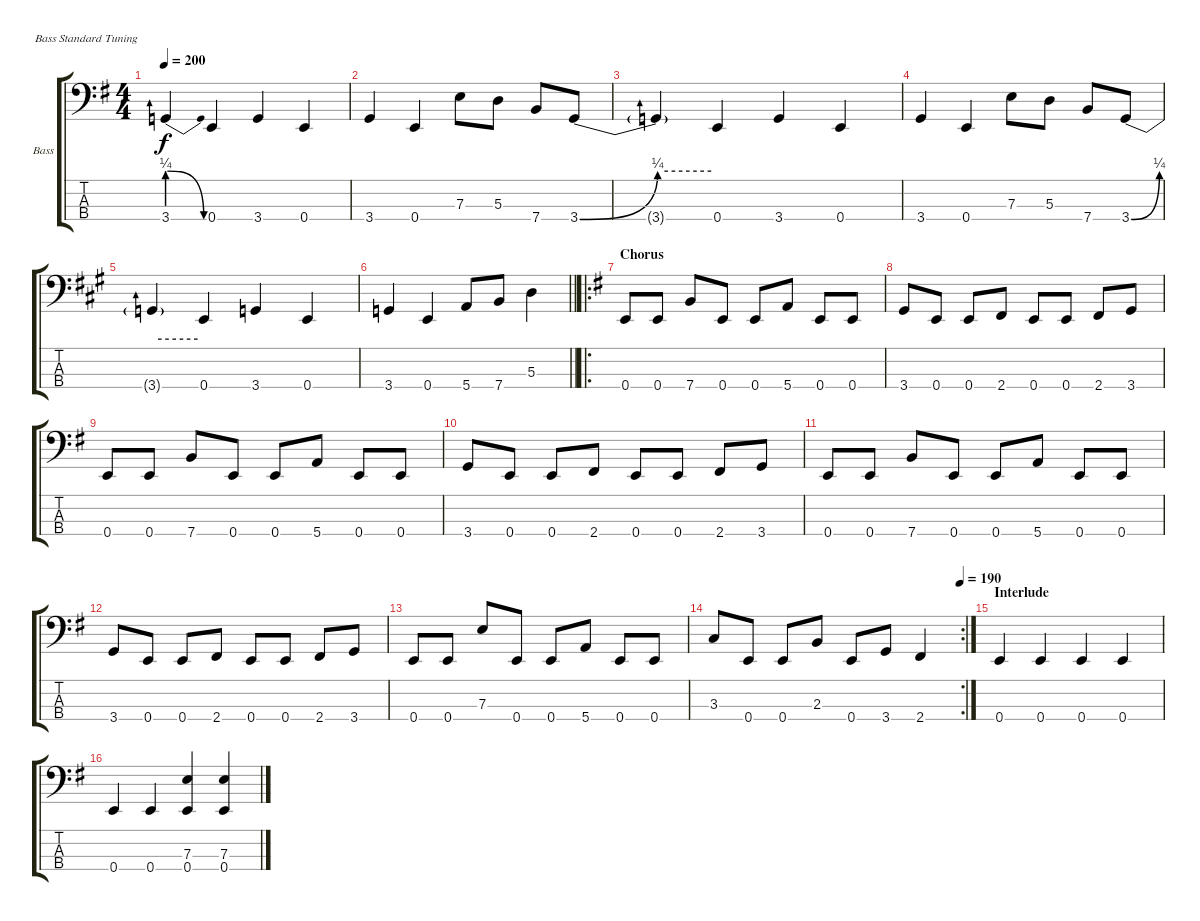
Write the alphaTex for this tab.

\bracketExtendMode groupsimilarinstruments
\firstSystemTrackNameOrientation horizontal
\otherSystemsTrackNameOrientation horizontal
\track ("Bass" "Bass") {instrument electricbassfinger}
\staff {score tabs}
\tuning (G2 D2 A1 E1)
\ts (4 4)
\tempo 200
\clef f4
\scale
0.315789
\ks g
3.4{be (release 0 1 60 0) t}.4{dy f} 0.4.4 3.4.4 0.4.4 |
\scale
0.35 3.4.4 0.4.4 7.3.8 5.3.8 7.4.8 3.4{be (bend 0 0 60 1)}.8 |
\scale
0.3 3.4{be (hold 0 1 60 1) t}.4 0.4.4 3.4.4 0.4.4 |
\scale
0.35 3.4.4 0.4.4 7.3.8 5.3.8 7.4.8 3.4{be (bend 0 0 60 1)}.8 |
\scale
0.330827
\ks a
3.4{be (hold 0 1 60 1) t}.4 0.4.4 3.4.4 0.4.4 |
\scale
0.244361
\barLineRight lightlight
3.4.4 0.4.4 5.4.8 7.4.8 5.3.4 |
\ro
\section ("" "Chorus")
\scale
0.424812
\ks g
0.4.8 0.4.8 7.4.8 0.4.8 0.4.8 5.4.8 0.4.8 0.4.8 |
\scale
0.333333 3.4.8 0.4.8 0.4.8 2.4.8 0.4.8 0.4.8 2.4.8 3.4.8 |
\scale
0.333333 0.4.8 0.4.8 7.4.8 0.4.8 0.4.8 5.4.8 0.4.8 0.4.8 |
\scale
0.333333 3.4.8 0.4.8 0.4.8 2.4.8 0.4.8 0.4.8 2.4.8 3.4.8 |
\scale
0.333333 0.4.8 0.4.8 7.4.8 0.4.8 0.4.8 5.4.8 0.4.8 0.4.8 |
\scale
0.333333 3.4.8 0.4.8 0.4.8 2.4.8 0.4.8 0.4.8 2.4.8 3.4.8 |
\scale
0.333333 0.4.8 0.4.8 7.3.8 0.4.8 0.4.8 5.4.8 0.4.8 0.4.8 |
\rc 2
\tempo (190 1)
\scale
0.393939 3.3.8 0.4.8 0.4.8 2.3.8 0.4.8 3.4.8 2.4.4 |
\section ("" "Interlude")
\scale
0.30303 0.4.4 0.4.4 0.4.4 0.4.4 |
\scale
0.30303 0.4.4 0.4.4 (7.3 0.4).4 (7.3 0.4).4
